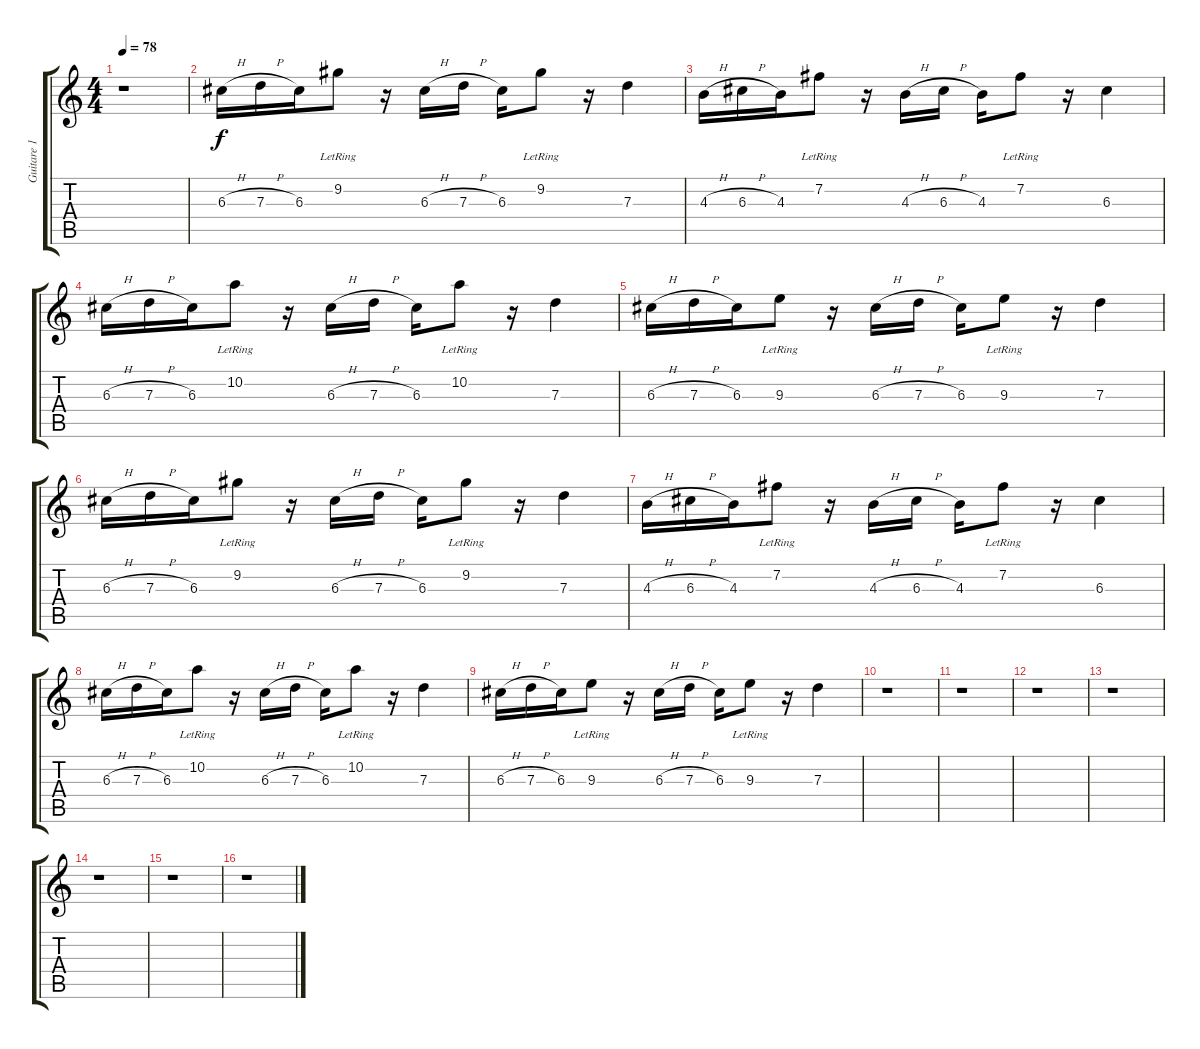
\track ("Guitare 1" "Guitare 1") {instrument electricguitarjazz}
\staff {score tabs}
\tuning (E4 B3 G3 D3 A2 E2) {hide}
\ts (4 4)
\tempo 78
\clef g2
\ks c
r.1{dy f} |
6.3{h}.16 7.3{h}.16 6.3.16 9.2{lr}.8 r.16 6.3{h}.16 7.3{h}.16 6.3.16 9.2{lr}.8 r.16 7.3.4 |
4.3{h}.16 6.3{h}.16 4.3.16 7.2{lr}.8 r.16 4.3{h}.16 6.3{h}.16 4.3.16 7.2{lr}.8 r.16 6.3.4 |
6.3{h}.16 7.3{h}.16 6.3.16 10.2{lr}.8 r.16 6.3{h}.16 7.3{h}.16 6.3.16 10.2{lr}.8 r.16 7.3.4 |
6.3{h}.16 7.3{h}.16 6.3.16 9.3{lr}.8 r.16 6.3{h}.16 7.3{h}.16 6.3.16 9.3{lr}.8 r.16 7.3.4 |
6.3{h}.16 7.3{h}.16 6.3.16 9.2{lr}.8 r.16 6.3{h}.16 7.3{h}.16 6.3.16 9.2{lr}.8 r.16 7.3.4 |
4.3{h}.16 6.3{h}.16 4.3.16 7.2{lr}.8 r.16 4.3{h}.16 6.3{h}.16 4.3.16 7.2{lr}.8 r.16 6.3.4 |
6.3{h}.16 7.3{h}.16 6.3.16 10.2{lr}.8 r.16 6.3{h}.16 7.3{h}.16 6.3.16 10.2{lr}.8 r.16 7.3.4 |
6.3{h}.16 7.3{h}.16 6.3.16 9.3{lr}.8 r.16 6.3{h}.16 7.3{h}.16 6.3.16 9.3{lr}.8 r.16 7.3.4 |
r.1 |
r.1 |
r.1 |
r.1 |
r.1 |
r.1 |
r.1
